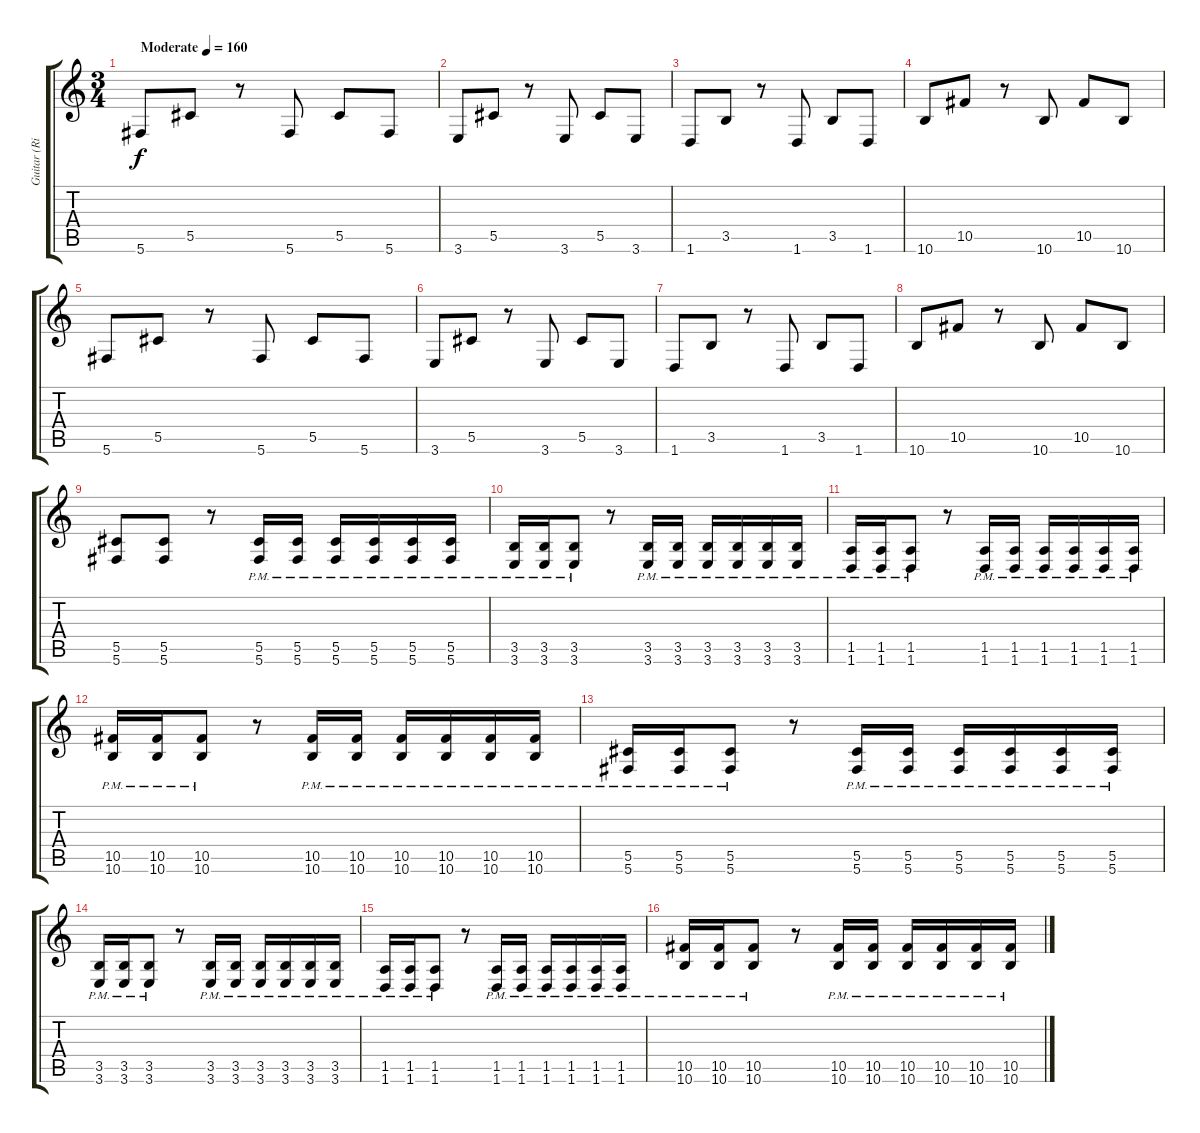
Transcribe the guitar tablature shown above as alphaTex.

\track ("Guitar (Right)" "Guitar (Ri") {instrument distortionguitar}
\staff {score tabs}
\tuning (Eb4 Bb3 Gb3 Db3 Ab2 Db2) {hide}
\ts (3 4)
\tempo (160 "Moderate")
\clef g2
\ks c
5.6.8{dy f instrument distortionguitar} 5.5.8 r.8 5.6.8 5.5.8 5.6.8 |
3.6.8 5.5.8 r.8 3.6.8 5.5.8 3.6.8 |
1.6.8 3.5.8 r.8 1.6.8 3.5.8 1.6.8 |
10.6.8 10.5.8 r.8 10.6.8 10.5.8 10.6.8 |
5.6.8 5.5.8 r.8 5.6.8 5.5.8 5.6.8 |
3.6.8 5.5.8 r.8 3.6.8 5.5.8 3.6.8 |
1.6.8 3.5.8 r.8 1.6.8 3.5.8 1.6.8 |
10.6.8 10.5.8 r.8 10.6.8 10.5.8 10.6.8 |
(5.5 5.6).8 (5.5 5.6).8 r.8 (5.5{pm} 5.6{pm}).16 (5.5{pm} 5.6{pm}).16 (5.5{pm} 5.6{pm}).16 (5.5{pm} 5.6{pm}).16 (5.5{pm} 5.6{pm}).16 (5.5{pm} 5.6{pm}).16 |
(3.5{pm} 3.6{pm}).16 (3.5{pm} 3.6{pm}).16 (3.5{pm} 3.6{pm}).8 r.8 (3.5{pm} 3.6{pm}).16 (3.5{pm} 3.6{pm}).16 (3.5{pm} 3.6{pm}).16 (3.5{pm} 3.6{pm}).16 (3.5{pm} 3.6{pm}).16 (3.5{pm} 3.6{pm}).16 |
(1.5{pm} 1.6{pm}).16 (1.5{pm} 1.6{pm}).16 (1.5{pm} 1.6{pm}).8 r.8 (1.5{pm} 1.6{pm}).16 (1.5{pm} 1.6{pm}).16 (1.5{pm} 1.6{pm}).16 (1.5{pm} 1.6{pm}).16 (1.5{pm} 1.6{pm}).16 (1.5{pm} 1.6{pm}).16 |
(10.5{pm} 10.6{pm}).16 (10.5{pm} 10.6{pm}).16 (10.5{pm} 10.6{pm}).8 r.8 (10.5{pm} 10.6{pm}).16 (10.5{pm} 10.6{pm}).16 (10.5{pm} 10.6{pm}).16 (10.5{pm} 10.6{pm}).16 (10.5{pm} 10.6{pm}).16 (10.5{pm} 10.6{pm}).16 |
(5.5{pm} 5.6{pm}).16 (5.5{pm} 5.6{pm}).16 (5.5{pm} 5.6{pm}).8 r.8 (5.5{pm} 5.6{pm}).16 (5.5{pm} 5.6{pm}).16 (5.5{pm} 5.6{pm}).16 (5.5{pm} 5.6{pm}).16 (5.5{pm} 5.6{pm}).16 (5.5{pm} 5.6{pm}).16 |
(3.5{pm} 3.6{pm}).16 (3.5{pm} 3.6{pm}).16 (3.5{pm} 3.6{pm}).8 r.8 (3.5{pm} 3.6{pm}).16 (3.5{pm} 3.6{pm}).16 (3.5{pm} 3.6{pm}).16 (3.5{pm} 3.6{pm}).16 (3.5{pm} 3.6{pm}).16 (3.5{pm} 3.6{pm}).16 |
(1.5{pm} 1.6{pm}).16 (1.5{pm} 1.6{pm}).16 (1.5{pm} 1.6{pm}).8 r.8 (1.5{pm} 1.6{pm}).16 (1.5{pm} 1.6{pm}).16 (1.5{pm} 1.6{pm}).16 (1.5{pm} 1.6{pm}).16 (1.5{pm} 1.6{pm}).16 (1.5{pm} 1.6{pm}).16 |
(10.5{pm} 10.6{pm}).16 (10.5{pm} 10.6{pm}).16 (10.5{pm} 10.6{pm}).8 r.8 (10.5{pm} 10.6{pm}).16 (10.5{pm} 10.6{pm}).16 (10.5{pm} 10.6{pm}).16 (10.5{pm} 10.6{pm}).16 (10.5{pm} 10.6{pm}).16 (10.5{pm} 10.6{pm}).16
